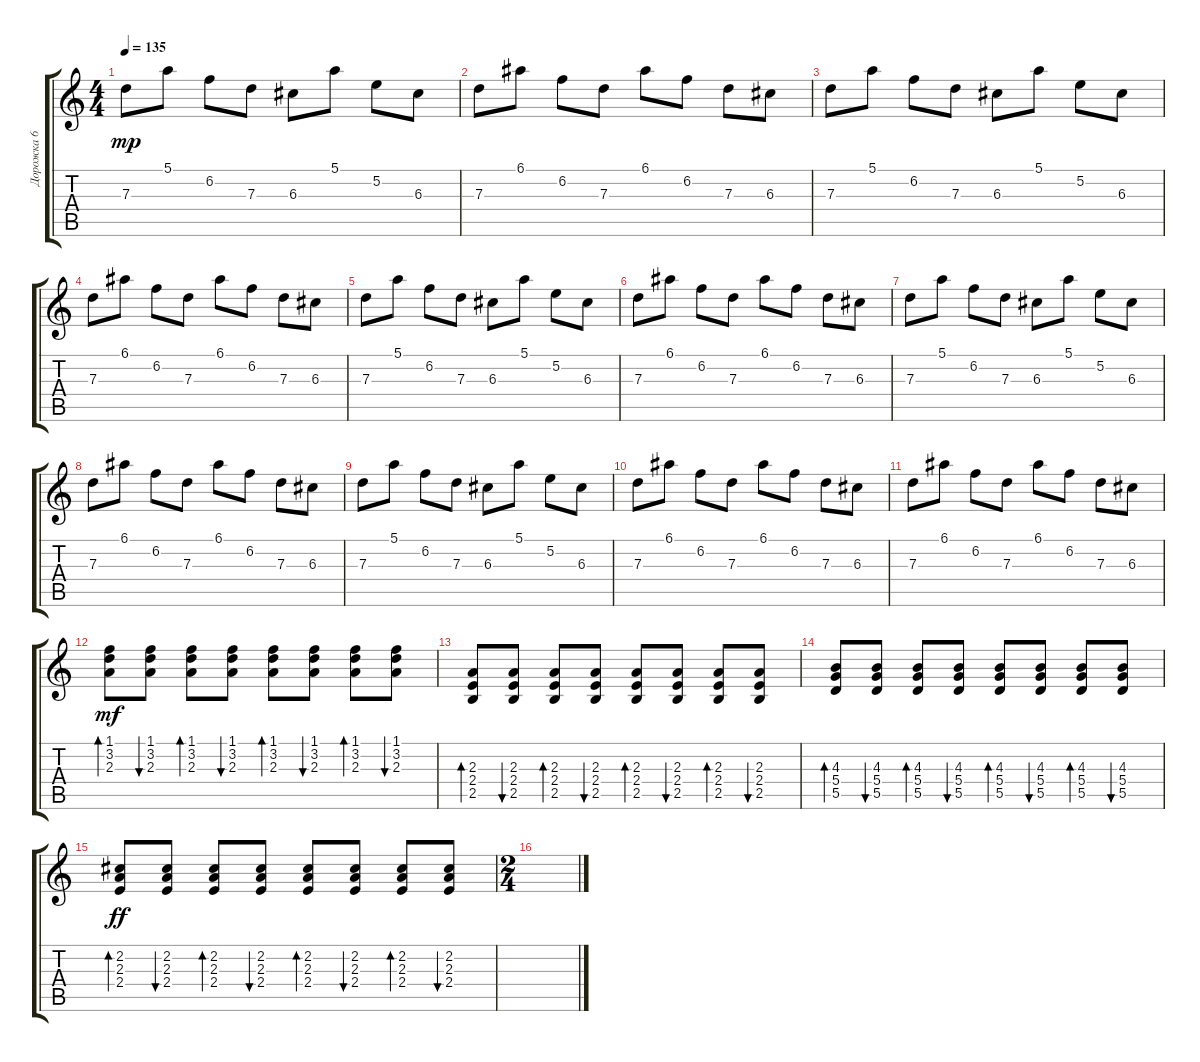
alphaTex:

\track ("Дорожка 6" "Дорожка 6") {instrument overdrivenguitar}
\staff {score tabs}
\tuning (E4 B3 G3 D3 A2 E2) {hide}
\ts (4 4)
\tempo 135
\clef g2
\ks c
7.3.8{dy mp} 5.1.8 6.2.8 7.3.8 6.3.8 5.1.8 5.2.8 6.3.8 |
7.3.8 6.1.8 6.2.8 7.3.8 6.1.8 6.2.8 7.3.8 6.3.8 |
7.3.8 5.1.8 6.2.8 7.3.8 6.3.8 5.1.8 5.2.8 6.3.8 |
7.3.8 6.1.8 6.2.8 7.3.8 6.1.8 6.2.8 7.3.8 6.3.8 |
7.3.8 5.1.8 6.2.8 7.3.8 6.3.8 5.1.8 5.2.8 6.3.8 |
7.3.8 6.1.8 6.2.8 7.3.8 6.1.8 6.2.8 7.3.8 6.3.8 |
7.3.8 5.1.8 6.2.8 7.3.8 6.3.8 5.1.8 5.2.8 6.3.8 |
7.3.8 6.1.8 6.2.8 7.3.8 6.1.8 6.2.8 7.3.8 6.3.8 |
7.3.8 5.1.8 6.2.8 7.3.8 6.3.8 5.1.8 5.2.8 6.3.8 |
7.3.8 6.1.8 6.2.8 7.3.8 6.1.8 6.2.8 7.3.8 6.3.8 |
7.3.8 6.1.8 6.2.8 7.3.8 6.1.8 6.2.8 7.3.8 6.3.8 |
(1.1 3.2 2.3).8{bd 60 dy mf} (1.1 3.2 2.3).8{bu 60} (1.1 3.2 2.3).8{bd 60} (1.1 3.2 2.3).8{bu 60} (1.1 3.2 2.3).8{bd 60} (1.1 3.2 2.3).8{bu 60} (1.1 3.2 2.3).8{bd 60} (1.1 3.2 2.3).8{bu 60} |
(2.3 2.4 2.5).8{bd 60} (2.3 2.4 2.5).8{bu 60} (2.3 2.4 2.5).8{bd 60} (2.3 2.4 2.5).8{bu 60} (2.3 2.4 2.5).8{bd 60} (2.3 2.4 2.5).8{bu 60} (2.3 2.4 2.5).8{bd 60} (2.3 2.4 2.5).8{bu 60} |
(4.3 5.4 5.5).8{bd 60} (4.3 5.4 5.5).8{bu 60} (4.3 5.4 5.5).8{bd 60} (4.3 5.4 5.5).8{bu 60} (4.3 5.4 5.5).8{bd 60} (4.3 5.4 5.5).8{bu 60} (4.3 5.4 5.5).8{bd 60} (4.3 5.4 5.5).8{bu 60} |
(2.2 2.3 2.4).8{bd 60 dy ff} (2.2 2.3 2.4).8{bu 60} (2.2 2.3 2.4).8{bd 60} (2.2 2.3 2.4).8{bu 60} (2.2 2.3 2.4).8{bd 60} (2.2 2.3 2.4).8{bu 60} (2.2 2.3 2.4).8{bd 60} (2.2 2.3 2.4).8{bu 60} |
\ts (2 4)
